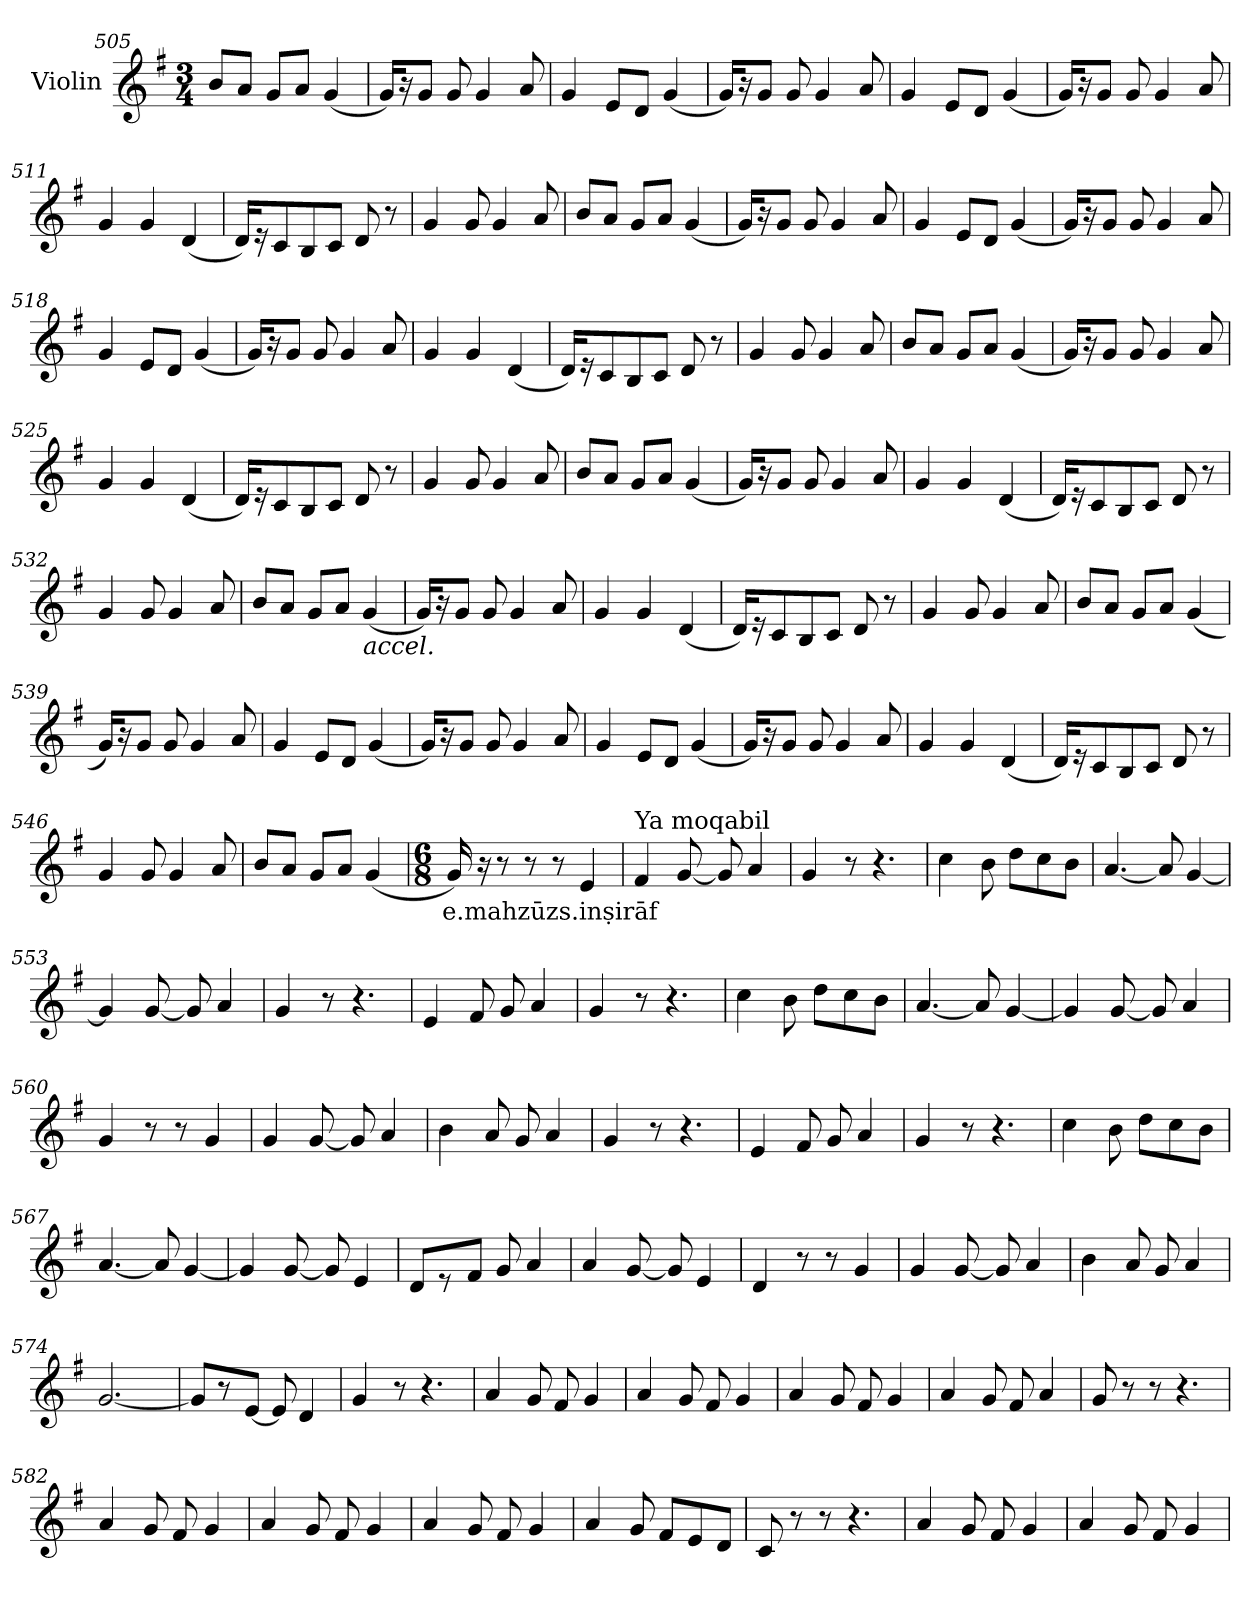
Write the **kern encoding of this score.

**kern	**text
*part1	*part1
*staff1	*staff1
*I"Violin	*
*clefG2	*
*k[f#]	*
*G:	*
*M3/4	*
=505	=505
8b/L	.
8a/J	.
8g/L	.
8a/J	.
(<4g/	.
=506	=506
16g/KL)	.
16r	.
8g/J	.
8g/	.
4g/	.
8a/	.
=507	=507
4g/	.
8e/L	.
8d/J	.
(<4g/	.
=508	=508
16g/KL)	.
16r	.
8g/J	.
8g/	.
4g/	.
8a/	.
!!LO:LB:g=z
=509	=509
4g/	.
8e/L	.
8d/J	.
(<4g/	.
=510	=510
16g/KL)	.
16r	.
8g/J	.
8g/	.
4g/	.
8a/	.
=511	=511
4g/	.
4g/	.
(<4d/	.
=512	=512
16d/KL)	.
16r	.
8c/	.
8B/	.
8c/J	.
8d/	.
8r	.
=513	=513
4g/	.
8g/	.
4g/	.
8a/	.
=514	=514
8b/L	.
8a/J	.
8g/L	.
8a/J	.
(<4g/	.
!!LO:LB:g=z
=515	=515
16g/KL)	.
16r	.
8g/J	.
8g/	.
4g/	.
8a/	.
=516	=516
4g/	.
8e/L	.
8d/J	.
(<4g/	.
=517	=517
16g/KL)	.
16r	.
8g/J	.
8g/	.
4g/	.
8a/	.
=518	=518
4g/	.
8e/L	.
8d/J	.
(<4g/	.
=519	=519
16g/KL)	.
16r	.
8g/J	.
8g/	.
4g/	.
8a/	.
=520	=520
4g/	.
4g/	.
(<4d/	.
!!LO:LB:g=z
=521	=521
16d/KL)	.
16r	.
8c/	.
8B/	.
8c/J	.
8d/	.
8r	.
=522	=522
4g/	.
8g/	.
4g/	.
8a/	.
=523	=523
8b/L	.
8a/J	.
8g/L	.
8a/J	.
(<4g/	.
=524	=524
16g/KL)	.
16r	.
8g/J	.
8g/	.
4g/	.
8a/	.
=525	=525
4g/	.
4g/	.
(<4d/	.
=526	=526
16d/KL)	.
16r	.
8c/	.
8B/	.
8c/J	.
8d/	.
8r	.
!!LO:PB:g=z
=527	=527
4g/	.
8g/	.
4g/	.
8a/	.
=528	=528
8b/L	.
8a/J	.
8g/L	.
8a/J	.
(<4g/	.
=529	=529
16g/KL)	.
16r	.
8g/J	.
8g/	.
4g/	.
8a/	.
=530	=530
4g/	.
4g/	.
(<4d/	.
=531	=531
16d/KL)	.
16r	.
8c/	.
8B/	.
8c/J	.
8d/	.
8r	.
=532	=532
4g/	.
8g/	.
4g/	.
8a/	.
!!LO:LB:g=z
=533	=533
8b/L	.
8a/J	.
8g/L	.
8a/J	.
!LO:TX:b:i:t=accel.	!
(<4g/	.
=534	=534
16g/KL)	.
16r	.
8g/J	.
8g/	.
4g/	.
8a/	.
=535	=535
4g/	.
4g/	.
(<4d/	.
=536	=536
16d/KL)	.
16r	.
8c/	.
8B/	.
8c/J	.
8d/	.
8r	.
=537	=537
4g/	.
8g/	.
4g/	.
8a/	.
=538	=538
8b/L	.
8a/J	.
8g/L	.
8a/J	.
(<4g/	.
!!LO:LB:g=z
=539	=539
16g/KL)	.
16r	.
8g/J	.
8g/	.
4g/	.
8a/	.
=540	=540
4g/	.
8e/L	.
8d/J	.
(<4g/	.
=541	=541
16g/KL)	.
16r	.
8g/J	.
8g/	.
4g/	.
8a/	.
=542	=542
4g/	.
8e/L	.
8d/J	.
(<4g/	.
=543	=543
16g/KL)	.
16r	.
8g/J	.
8g/	.
4g/	.
8a/	.
=544	=544
4g/	.
4g/	.
(<4d/	.
!!LO:LB:g=z
=545	=545
16d/KL)	.
16r	.
8c/	.
8B/	.
8c/J	.
8d/	.
8r	.
=546	=546
4g/	.
8g/	.
4g/	.
8a/	.
=547	=547
8b/L	.
8a/J	.
8g/L	.
8a/J	.
(<4g/	.
=548	=548
*M6/8	*
*MM140	*
!	!LO:LY:b
16g/)	e.mahzūz
16r	.
8r	.
8r	.
8r	.
!	!LO:LY:b
4e/	s.inṣirāf
=549	=549
!LO:TX:a:t=Ya moqabil	!
4f#/	.
[8g/	.
8g/]	.
4a/	.
=550	=550
4g/	.
8r	.
4.r	.
!!LO:LB:g=z
=551	=551
4cc\	.
8b\	.
8dd\L	.
8cc\	.
8b\J	.
=552	=552
[4.a/	.
8a/]	.
[4g/	.
=553	=553
4g/]	.
[8g/	.
8g/]	.
4a/	.
=554	=554
4g/	.
8r	.
4.r	.
=555	=555
4e/	.
8f#/	.
8g/	.
4a/	.
=556	=556
4g/	.
8r	.
4.r	.
!!LO:LB:g=z
=557	=557
4cc\	.
8b\	.
8dd\L	.
8cc\	.
8b\J	.
=558	=558
[4.a/	.
8a/]	.
[4g/	.
=559	=559
4g/]	.
[8g/	.
8g/]	.
4a/	.
=560	=560
4g/	.
8r	.
8r	.
4g/	.
=561	=561
4g/	.
[8g/	.
8g/]	.
4a/	.
=562	=562
4b\	.
8a/	.
8g/	.
4a/	.
!!LO:LB:g=z
=563	=563
4g/	.
8r	.
4.r	.
=564	=564
4e/	.
8f#/	.
8g/	.
4a/	.
=565	=565
4g/	.
8r	.
4.r	.
=566	=566
4cc\	.
8b\	.
8dd\L	.
8cc\	.
8b\J	.
=567	=567
[4.a/	.
8a/]	.
[4g/	.
=568	=568
4g/]	.
[8g/	.
8g/]	.
4e/	.
!!LO:LB:g=z
=569	=569
8d/L	.
8r	.
8f#/J	.
8g/	.
4a/	.
=570	=570
4a/	.
[8g/	.
8g/]	.
4e/	.
=571	=571
4d/	.
8r	.
8r	.
4g/	.
=572	=572
4g/	.
[8g/	.
8g/]	.
4a/	.
=573	=573
4b\	.
8a/	.
8g/	.
4a/	.
=574	=574
[2.g/	.
!!LO:PB:g=z
=575	=575
8g/L]	.
8r	.
[8e/J	.
8e/]	.
4d/	.
=576	=576
4g/	.
8r	.
4.r	.
=577	=577
4a/	.
8g/	.
8f#/	.
4g/	.
=578	=578
4a/	.
8g/	.
8f#/	.
4g/	.
=579	=579
4a/	.
8g/	.
8f#/	.
4g/	.
=580	=580
4a/	.
8g/	.
8f#/	.
4a/	.
!!LO:LB:g=z
=581	=581
8g/	.
8r	.
8r	.
4.r	.
=582	=582
4a/	.
8g/	.
8f#/	.
4g/	.
=583	=583
4a/	.
8g/	.
8f#/	.
4g/	.
=584	=584
4a/	.
8g/	.
8f#/	.
4g/	.
=585	=585
4a/	.
8g/	.
8f#/L	.
8e/	.
8d/J	.
=586	=586
8c/	.
8r	.
8r	.
4.r	.
!!LO:LB:g=z
=587	=587
4a/	.
8g/	.
8f#/	.
4g/	.
=588	=588
4a/	.
8g/	.
8f#/	.
4g/	.
=	=
*-	*-
